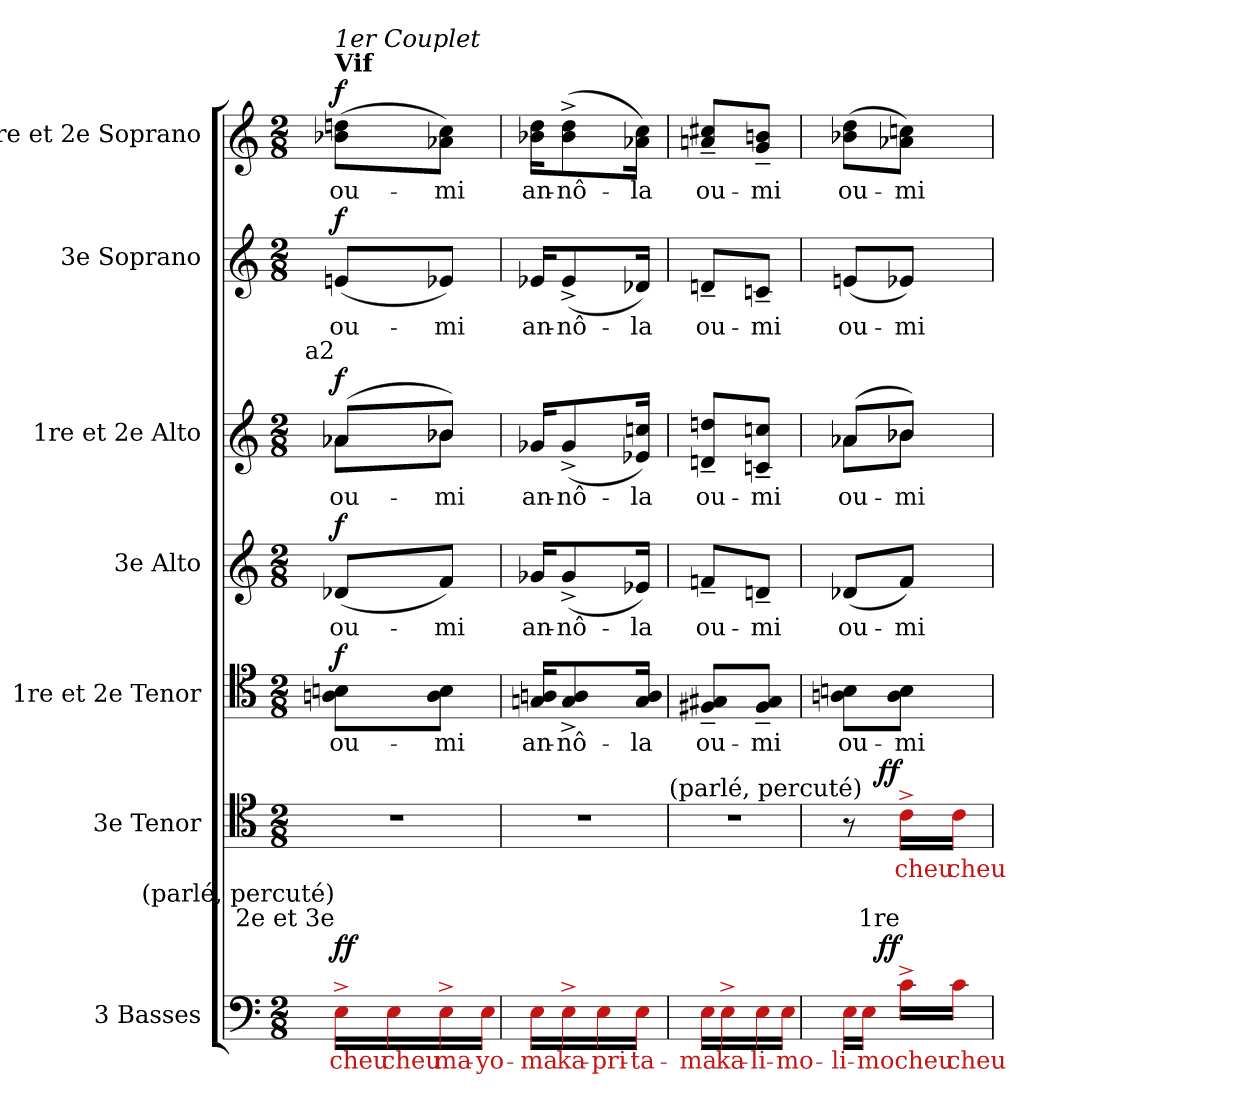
**kern	**text	**dynam	**kern	**text	**dynam	**kern	**text	**dynam	**kern	**text	**dynam	**kern	**text	**dynam	**kern	**text	**dynam	**kern	**text	**dynam
*part7	*part7	*part7	*part6	*part6	*part6	*part5	*part5	*part5	*part4	*part4	*part4	*part3	*part3	*part3	*part2	*part2	*part2	*part1	*part1	*part1
*staff7	*staff7	*staff7	*staff6	*staff6	*staff6	*staff5	*staff5	*staff5	*staff4	*staff4	*staff4	*staff3	*staff3	*staff3	*staff2	*staff2	*staff2	*staff1	*staff1	*staff1
*I"3 Basses	*	*	*I"3e Tenor	*	*	*I"1re et 2e Tenor	*	*	*I"3e Alto	*	*	*I"1re et 2e Alto	*	*	*I"3e Soprano	*	*	*I"1re et 2e Soprano	*	*
*I'B.	*	*	*I'T.	*	*	*	*	*	*I'A.	*	*	*	*	*	*I'S.	*	*	*	*	*
*clefF4	*	*	*clefC4	*	*	*clefC4	*	*	*clefG2	*	*	*clefG2	*	*	*clefG2	*	*	*clefG2	*	*
*k[]	*	*	*k[]	*	*	*k[]	*	*	*k[]	*	*	*k[]	*	*	*k[]	*	*	*k[]	*	*
*C:	*	*	*C:	*	*	*C:	*	*	*C:	*	*	*C:	*	*	*C:	*	*	*C:	*	*
*M2/8	*	*	*M2/8	*	*	*M2/8	*	*	*M2/8	*	*	*M2/8	*	*	*M2/8	*	*	*M2/8	*	*
=1	=1	=1	=1	=1	=1	=1	=1	=1	=1	=1	=1	=1	=1	=1	=1	=1	=1	=1	=1	=1
*	*	*	*	*	*	*	*	*	*	*	*	*^	*	*	*	*	*	*	*	*
!	!	!	!	!	!	!	!	!	!	!	!	!	!	!	!	!	!	!	!LO:TX:a:B:t=Vif	!	!
!	!	!	!	!	!	!	!	!	!	!	!	!	!	!	!	!	!	!	!LO:TX:a:i:t=1er Couplet	!	!
!	!	!	!	!	!	!	!	!	!	!	!	!LO:TX:a:rj:t=a2	!	!	!	!	!	!	!	!	!
!LO:TX:a:rj:t=2e et 3e	!	!	!	!	!	!	!	!	!	!	!	!	!	!	!	!	!	!	!	!	!
!LO:TX:a:rj:t=(parlé, percuté)	!	!	!	!	!	!	!	!	!	!	!	!	!	!	!	!	!	!	!	!	!
!	!	!LO:DY:a	!	!	!	!	!	!LO:DY:a	!	!	!LO:DY:a	!	!	!	!LO:DY:a	!	!	!LO:DY:a	!	!	!LO:DY:a
16Rcc^LL	cheu	ff	4r	.	.	8An 8BnL	ou-	f	(>8d-XL	ou-	f	(8a-XL	8a-XL	ou-	f	(>8enL	ou-	f	(8b-X 8ddnL	ou-	f
16Rcc	cheu	.	.	.	.	.	.	.	.	.	.	.	.	.	.	.	.	.	.	.	.
16Rcc^	ma-	.	.	.	.	8A 8BJ	-mi	.	8fJ)	-mi	.	8b-XJ)	8b-XJ	-mi	.	8e-XJ)	-mi	.	8a-X 8ccJ)	-mi	.
16RccJJ	-yo-	.	.	.	.	.	.	.	.	.	.	.	.	.	.	.	.	.	.	.	.
*	*	*	*	*	*	*	*	*	*	*	*	*v	*v	*	*	*	*	*	*	*	*
=2	=2	=2	=2	=2	=2	=2	=2	=2	=2	=2	=2	=2	=2	=2	=2	=2	=2	=2	=2	=2
16RccLL	-ma	.	4r	.	.	16Gn 16AnKL	an-	.	16g-XKL	an-	.	16g-XKL	an-	.	16e-XKL	an-	.	16b-X 16ddKL	an-	.
16Rcc^	ka-	.	.	.	.	8G^> 8A^>	-nô-	.	(>8g-^>	-nô-	.	(>8g-^>	-nô-	.	(>8e-^>	-nô-	.	(8b-^ 8dd^	-nô-	.
16Rcc	-pri-	.	.	.	.	.	.	.	.	.	.	.	.	.	.	.	.	.	.	.
16RccJJ	-ta-	.	.	.	.	16G 16AJk	-la	.	16e-XJk)	-la	.	16e-X 16ccnJk)	-la	.	16d-XJk)	-la	.	16a-X 16ccJk)	-la	.
=3	=3	=3	=3	=3	=3	=3	=3	=3	=3	=3	=3	=3	=3	=3	=3	=3	=3	=3	=3	=3
16RccLL	-ma	.	4r	.	.	8F#X~> 8G#X~>L	ou-	.	8fn~>L	ou-	.	8dn~> 8ddn~>L	ou-	.	8dn~>L	ou-	.	8an~> 8cc#X~>L	ou-	.
16Rcc^	ka-	.	.	.	.	.	.	.	.	.	.	.	.	.	.	.	.	.	.	.
16Rcc	-li-	.	.	.	.	8F#~> 8G#~>J	-mi	.	8dn~>J	-mi	.	8cn~> 8ccn~>J	-mi	.	8cn~>J	-mi	.	8g~> 8bn~>J	-mi	.
16RccJJ	-mo-	.	.	.	.	.	.	.	.	.	.	.	.	.	.	.	.	.	.	.
=4	=4	=4	=4	=4	=4	=4	=4	=4	=4	=4	=4	=4	=4	=4	=4	=4	=4	=4	=4	=4
*	*	*	*^	*	*	*	*	*	*	*	*	*^	*	*	*	*	*	*	*	*
16RccLL	-li-	.	8r	16ryy	.	.	8An 8BnL	ou-	.	(>8d-XL	ou-	.	(8a-XL	8a-XL	ou-	.	(>8enL	ou-	.	(8b-X 8ddL	ou-	.
!	!	!	!	!LO:TX:a:rj:t=(parlé, percuté)	!	!	!	!	!	!	!	!	!	!	!	!	!	!	!	!	!	!
16RccJJ	-mo	.	.	8.ryy	.	.	.	.	.	.	.	.	.	.	.	.	.	.	.	.	.	.
!LO:TX:a:rj:t=1re	!	!	!	!	!	!	!	!	!	!	!	!	!	!	!	!	!	!	!	!	!	!
!	!	!LO:DY:a:rj	!	!	!	!LO:DY:a:rj	!	!	!	!	!	!	!	!	!	!	!	!	!	!	!	!
16Raa^LL	cheu	ff	16Rdd^LL	.	cheu	ff	8A 8BJ	-mi	.	8fJ)	-mi	.	8b-XJ)	8b-XJ	-mi	.	8e-XJ)	-mi	.	8a-X 8ccnJ)	-mi	.
16RaaJJ	cheu	.	16RddJJ	.	cheu	.	.	.	.	.	.	.	.	.	.	.	.	.	.	.	.	.
*	*	*	*v	*v	*	*	*	*	*	*	*	*	*v	*v	*	*	*	*	*	*	*	*
=	=	=	=	=	=	=	=	=	=	=	=	=	=	=	=	=	=	=	=	=
*-	*-	*-	*-	*-	*-	*-	*-	*-	*-	*-	*-	*-	*-	*-	*-	*-	*-	*-	*-	*-
